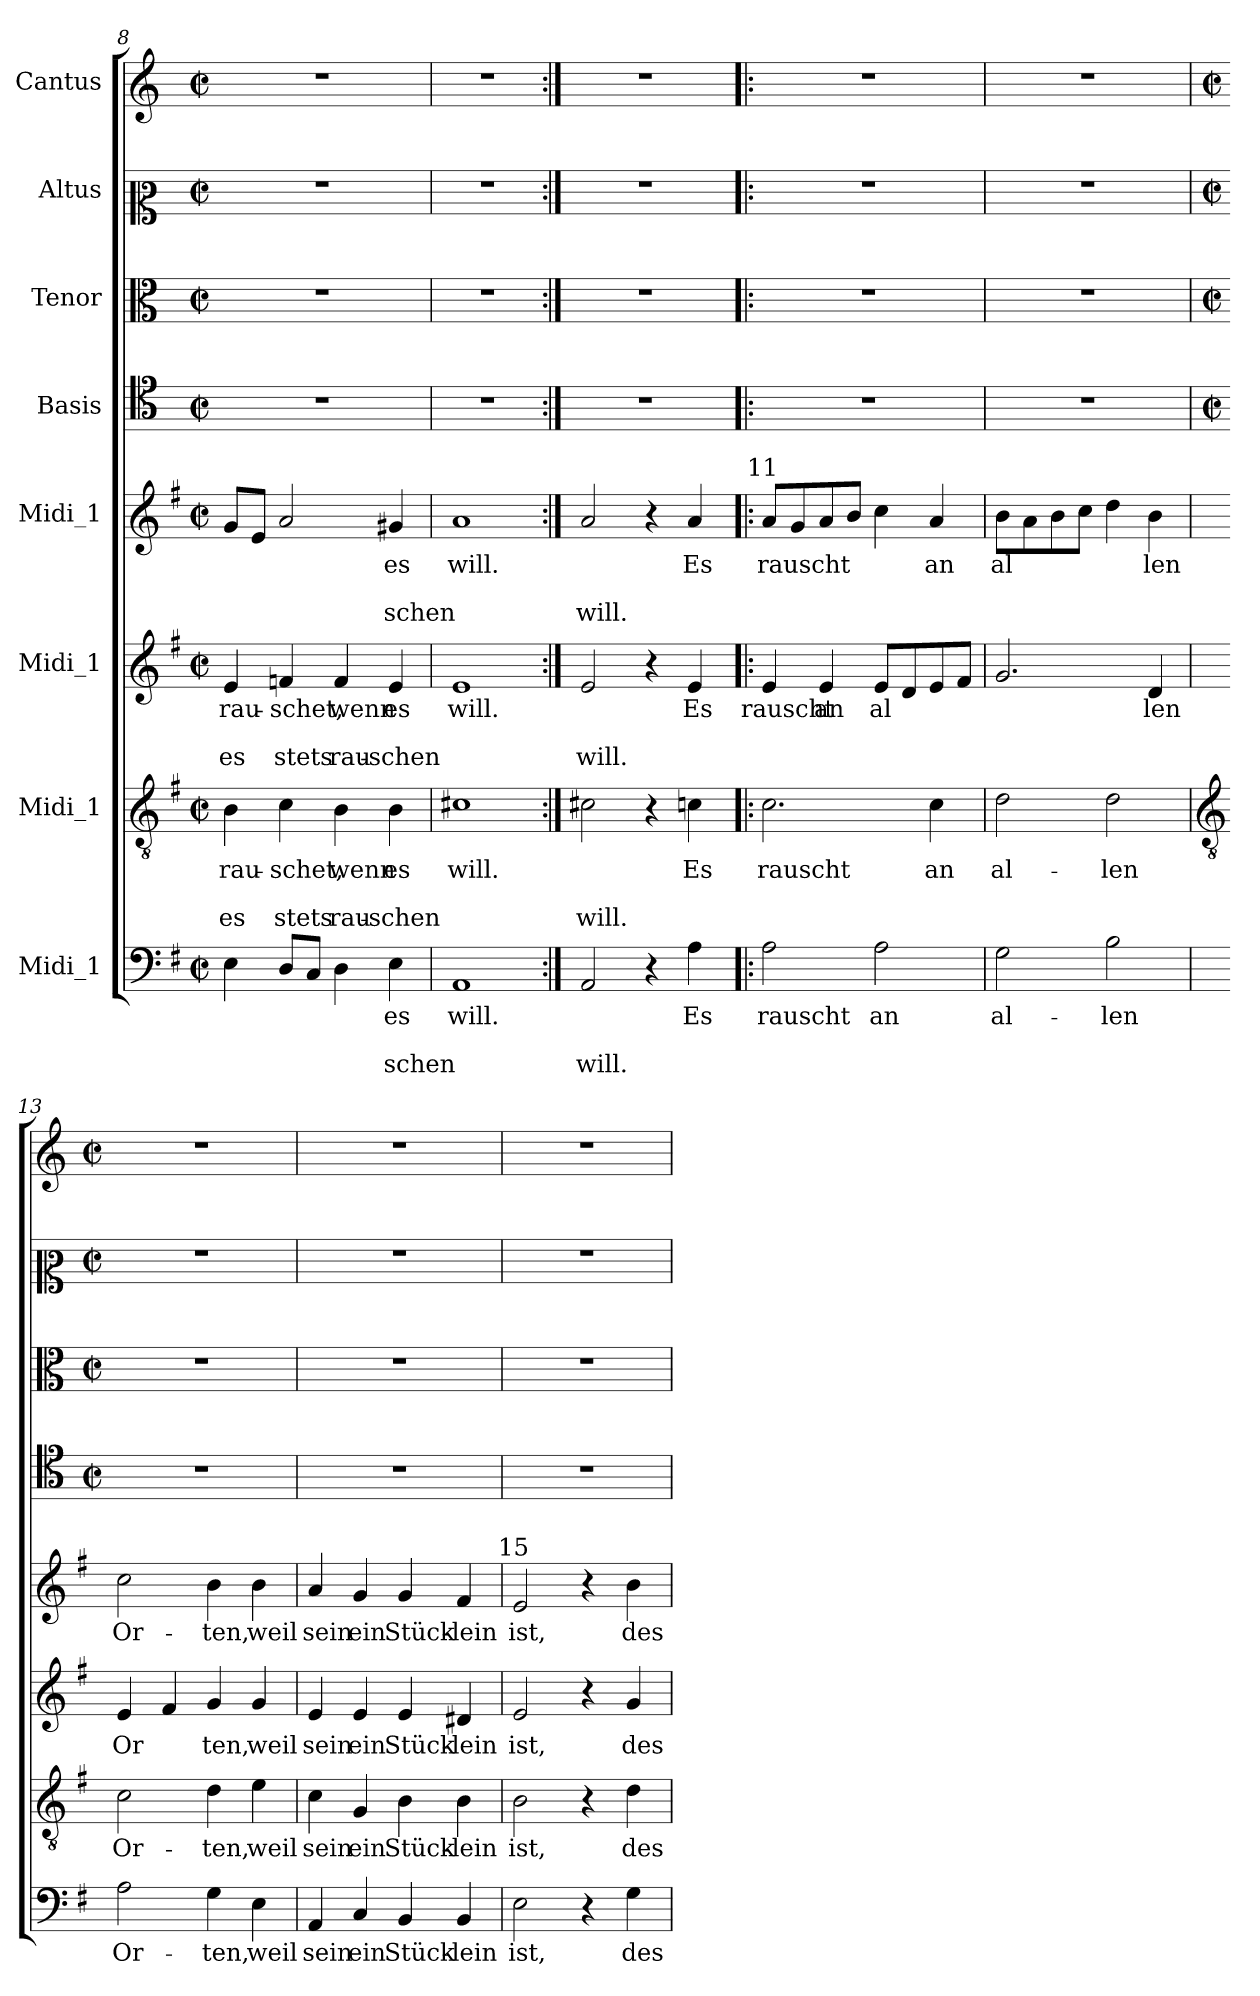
**kern	**text	**text	**text	**kern	**text	**text	**text	**kern	**text	**text	**text	**kern	**text	**text	**text	**kern	**kern	**kern	**kern
*part8	*part8	*part8	*part8	*part7	*part7	*part7	*part7	*part6	*part6	*part6	*part6	*part5	*part5	*part5	*part5	*part4	*part3	*part2	*part1
*staff8	*staff8	*staff8	*staff8	*staff7	*staff7	*staff7	*staff7	*staff6	*staff6	*staff6	*staff6	*staff5	*staff5	*staff5	*staff5	*staff4	*staff3	*staff2	*staff1
*I"Midi_1	*	*	*	*I"Midi_1	*	*	*	*I"Midi_1	*	*	*	*I"Midi_1	*	*	*	*I"Basis	*I"Tenor	*I"Altus	*I"Cantus
!!LO:LB:g=z
*clefF4	*	*	*	*clefGv2	*	*	*	*clefG2	*	*	*	*clefG2	*	*	*	*clefC4	*clefC3	*clefC2	*clefG2
*k[f#]	*	*	*	*k[f#]	*	*	*	*k[f#]	*	*	*	*k[f#]	*	*	*	*k[]	*k[]	*k[]	*k[]
*G:	*	*	*	*G:	*	*	*	*G:	*	*	*	*G:	*	*	*	*C:	*C:	*C:	*C:
*M2/2	*	*	*	*M2/2	*	*	*	*M2/2	*	*	*	*M2/2	*	*	*	*M2/2	*M2/2	*M2/2	*M2/2
*met(c|)	*	*	*	*met(c|)	*	*	*	*met(c|)	*	*	*	*met(c|)	*	*	*	*met(c|)	*met(c|)	*met(c|)	*met(c|)
=8	=8	=8	=8	=8	=8	=8	=8	=8	=8	=8	=8	=8	=8	=8	=8	=8	=8	=8	=8
!	!	!	!LO:LY:b	!	!LO:LY:b	!	!LO:LY:b	!	!LO:LY:b	!	!LO:LY:b	!	!	!	!LO:LY:b	!	!	!	!
4E	.	.	-	4B	rau-	.	-es	4e	rau-	.	-es	8gL	.	.	-	1r	1r	1r	1r
.	.	.	.	.	.	.	.	.	.	.	.	8eJ	.	.	.	.	.	.	.
!	!	!	!LO:LY:b	!	!LO:LY:b	!	!LO:LY:b	!	!LO:LY:b	!	!LO:LY:b	!	!	!	!	!	!	!	!
8DL	.	.	-	4c	schet,	.	stets	4fn	schet,	.	stets	2a	.	.	.	.	.	.	.
8CJ	.	.	.	.	.	.	.	.	.	.	.	.	.	.	.	.	.	.	.
!	!	!	!	!	!LO:LY:b	!	!LO:LY:b	!	!LO:LY:b	!	!LO:LY:b	!	!	!	!	!	!	!	!
4D	.	.	.	4B	wenn	.	rau-	4f	wenn	.	rau-	.	.	.	.	.	.	.	.
!	!LO:LY:b	!	!LO:LY:b	!	!LO:LY:b	!	!LO:LY:b	!	!LO:LY:b	!	!LO:LY:b	!	!LO:LY:b	!	!LO:LY:b	!	!	!	!
4E	es	.	schen	4B	-es	.	schen	4e	-es	.	schen	4g#X	es	.	schen	.	.	.	.
=9	=9	=9	=9	=9	=9	=9	=9	=9	=9	=9	=9	=9	=9	=9	=9	=9	=9	=9	=9
!	!LO:LY:b	!	!	!	!LO:LY:b	!	!	!	!LO:LY:b	!	!	!	!LO:LY:b	!	!	!	!	!	!
1AA	will.	.	.	1c#X	will.	.	.	1e	will.	.	.	1a	will.	.	.	1r	1r	1r	1r
=10:|!	=10:|!	=10:|!	=10:|!	=10:|!	=10:|!	=10:|!	=10:|!	=10:|!	=10:|!	=10:|!	=10:|!	=10:|!	=10:|!	=10:|!	=10:|!	=10:|!	=10:|!	=10:|!	=10:|!
!	!	!	!LO:LY:b	!	!	!	!LO:LY:b	!	!	!	!LO:LY:b	!	!	!	!LO:LY:b	!	!	!	!
2AA	.	.	will.	2c#X	.	.	will.	2e	.	.	will.	2a	.	.	will.	1r	1r	1r	1r
4r	.	.	.	4r	.	.	.	4r	.	.	.	4r	.	.	.	.	.	.	.
!	!LO:LY:b	!	!	!	!LO:LY:b	!	!	!	!LO:LY:b	!	!	!	!LO:LY:b	!	!	!	!	!	!
4A	Es	.	.	4cn	Es	.	.	4e	Es	.	.	4a	Es	.	.	.	.	.	.
=11!|:	=11!|:	=11!|:	=11!|:	=11!|:	=11!|:	=11!|:	=11!|:	=11!|:	=11!|:	=11!|:	=11!|:	=11!|:	=11!|:	=11!|:	=11!|:	=11!|:	=11!|:	=11!|:	=11!|:
!	!	!	!	!	!	!	!	!	!	!	!	!LO:TX:a:cj:t=11	!	!	!	!	!	!	!
!	!LO:LY:b	!	!	!	!LO:LY:b	!	!	!	!LO:LY:b	!	!	!	!LO:LY:b	!	!	!	!	!	!
2A	rauscht	.	.	2.c	rauscht	.	.	4e	rauscht	.	.	8aL	rauscht	.	.	1r	1r	1r	1r
.	.	.	.	.	.	.	.	.	.	.	.	8g	.	.	.	.	.	.	.
!	!	!	!	!	!	!	!	!	!LO:LY:b	!	!	!	!	!	!	!	!	!	!
.	.	.	.	.	.	.	.	4e	an	.	.	8a	.	.	.	.	.	.	.
.	.	.	.	.	.	.	.	.	.	.	.	8bJ	.	.	.	.	.	.	.
!	!LO:LY:b	!	!	!	!	!	!	!	!LO:LY:b	!	!	!	!	!	!	!	!	!	!
2A	an	.	.	.	.	.	.	8eL	al	.	.	4cc	.	.	.	.	.	.	.
!	!	!	!	!	!	!	!	!	!LO:LY:b	!	!	!	!	!	!	!	!	!	!
.	.	.	.	.	.	.	.	8d	-	.	.	.	.	.	.	.	.	.	.
!	!	!	!	!	!LO:LY:b	!	!	!	!	!	!	!	!LO:LY:b	!	!	!	!	!	!
.	.	.	.	4c	an	.	.	8e	.	.	.	4a	an	.	.	.	.	.	.
.	.	.	.	.	.	.	.	8f#J	.	.	.	.	.	.	.	.	.	.	.
=12	=12	=12	=12	=12	=12	=12	=12	=12	=12	=12	=12	=12	=12	=12	=12	=12	=12	=12	=12
!	!LO:LY:b	!	!	!	!LO:LY:b	!	!	!	!	!	!	!	!LO:LY:b	!	!	!	!	!	!
2G	al-	.	.	2d	al-	.	.	2.g	.	.	.	8bL	al	.	.	1r	1r	1r	1r
.	.	.	.	.	.	.	.	.	.	.	.	8a	.	.	.	.	.	.	.
.	.	.	.	.	.	.	.	.	.	.	.	8b	.	.	.	.	.	.	.
.	.	.	.	.	.	.	.	.	.	.	.	8ccJ	.	.	.	.	.	.	.
!	!LO:LY:b	!	!	!	!LO:LY:b	!	!	!	!	!	!	!	!	!	!	!	!	!	!
2B	-len	.	.	2d	-len	.	.	.	.	.	.	4dd	.	.	.	.	.	.	.
!	!	!	!	!	!	!	!	!	!LO:LY:b	!	!	!	!LO:LY:b	!	!	!	!	!	!
.	.	.	.	.	.	.	.	4d	len	.	.	4b	len	.	.	.	.	.	.
!!LO:LB:g=z
=13	=13	=13	=13	=13	=13	=13	=13	=13	=13	=13	=13	=13	=13	=13	=13	=13	=13	=13	=13
*	*	*	*	*clefGv2	*	*	*	*	*	*	*	*	*	*	*	*	*	*	*
*	*	*	*	*	*	*	*	*	*	*	*	*	*	*	*	*M2/2	*M2/2	*M2/2	*M2/2
*	*	*	*	*	*	*	*	*	*	*	*	*	*	*	*	*met(c|)	*met(c|)	*met(c|)	*met(c|)
!	!LO:LY:b	!	!	!	!LO:LY:b	!	!	!	!LO:LY:b	!	!	!	!LO:LY:b	!	!	!	!	!	!
2A	Or-	.	.	2c	Or-	.	.	4e	Or	.	.	2cc	Or-	.	.	1r	1r	1r	1r
!	!	!	!	!	!	!	!	!	!LO:LY:b	!	!	!	!	!	!	!	!	!	!
.	.	.	.	.	.	.	.	4f#	-	.	.	.	.	.	.	.	.	.	.
!	!LO:LY:b	!	!	!	!LO:LY:b	!	!	!	!LO:LY:b	!	!	!	!LO:LY:b	!	!	!	!	!	!
4G	-ten,	.	.	4d	-ten,	.	.	4g	ten,	.	.	4b	-ten,	.	.	.	.	.	.
!	!LO:LY:b	!	!	!	!LO:LY:b	!	!	!	!LO:LY:b	!	!	!	!LO:LY:b	!	!	!	!	!	!
4E	weil	.	.	4e	weil	.	.	4g	weil	.	.	4b	weil	.	.	.	.	.	.
=14	=14	=14	=14	=14	=14	=14	=14	=14	=14	=14	=14	=14	=14	=14	=14	=14	=14	=14	=14
!	!LO:LY:b	!	!	!	!LO:LY:b	!	!	!	!LO:LY:b	!	!	!	!LO:LY:b	!	!	!	!	!	!
4AA	sein	.	.	4c	sein	.	.	4e	sein	.	.	4a	sein	.	.	1r	1r	1r	1r
!	!LO:LY:b	!	!	!	!LO:LY:b	!	!	!	!LO:LY:b	!	!	!	!LO:LY:b	!	!	!	!	!	!
4C	ein	.	.	4G	ein	.	.	4e	ein	.	.	4g	ein	.	.	.	.	.	.
!	!LO:LY:b	!	!	!	!LO:LY:b	!	!	!	!LO:LY:b	!	!	!	!LO:LY:b	!	!	!	!	!	!
4BB	Stück-	.	.	4B	Stück-	.	.	4e	Stück-	.	.	4g	Stück-	.	.	.	.	.	.
!	!LO:LY:b	!	!	!	!LO:LY:b	!	!	!	!LO:LY:b	!	!	!	!LO:LY:b	!	!	!	!	!	!
4BB	-lein	.	.	4B	-lein	.	.	4d#X	-lein	.	.	4f#	-lein	.	.	.	.	.	.
=15	=15	=15	=15	=15	=15	=15	=15	=15	=15	=15	=15	=15	=15	=15	=15	=15	=15	=15	=15
!	!	!	!	!	!	!	!	!	!	!	!	!LO:TX:a:cj:t=15	!	!	!	!	!	!	!
!	!LO:LY:b	!	!	!	!LO:LY:b	!	!	!	!LO:LY:b	!	!	!	!LO:LY:b	!	!	!	!	!	!
2E	ist,	.	.	2B	ist,	.	.	2e	ist,	.	.	2e	ist,	.	.	1r	1r	1r	1r
4r	.	.	.	4r	.	.	.	4r	.	.	.	4r	.	.	.	.	.	.	.
!	!LO:LY:b	!	!	!	!LO:LY:b	!	!	!	!LO:LY:b	!	!	!	!LO:LY:b	!	!	!	!	!	!
4G	des-	.	.	4d	des-	.	.	4g	des-	.	.	4b	des-	.	.	.	.	.	.
=	=	=	=	=	=	=	=	=	=	=	=	=	=	=	=	=	=	=	=
*-	*-	*-	*-	*-	*-	*-	*-	*-	*-	*-	*-	*-	*-	*-	*-	*-	*-	*-	*-
